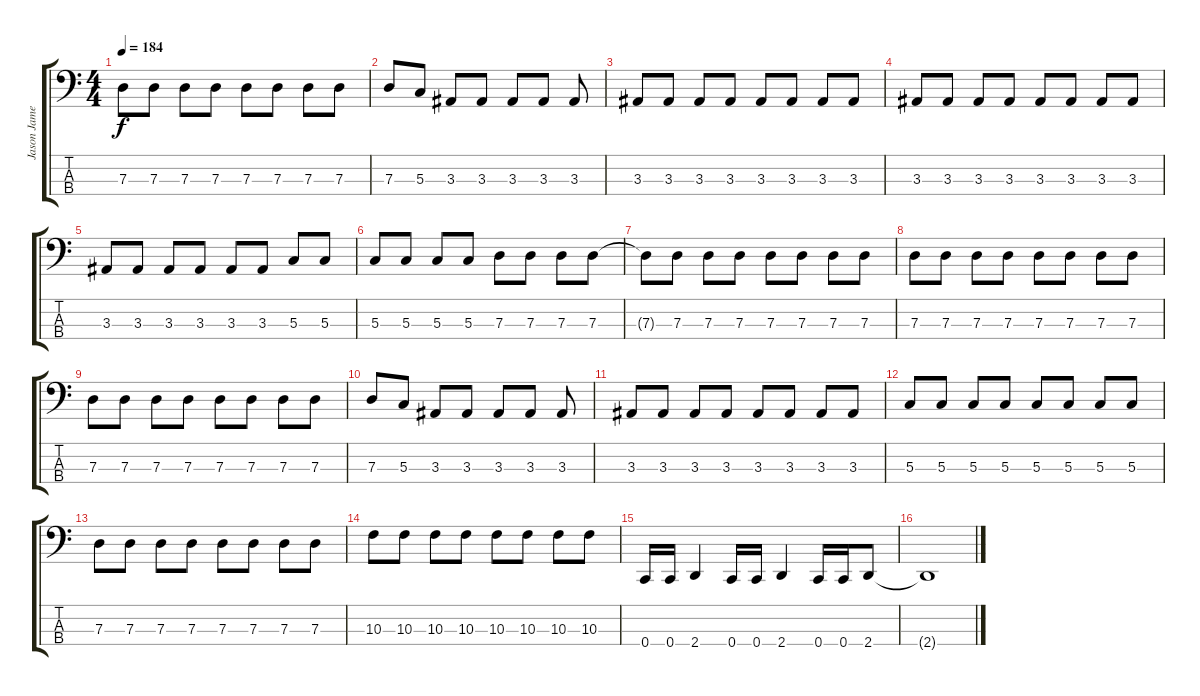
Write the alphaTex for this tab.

\track ("Jason James - Bass" "Jason Jame") {instrument electricbasspick}
\staff {score tabs}
\tuning (F2 C2 G1 C1) {hide}
\ts (4 4)
\tempo 184
\clef f4
\ks c
7.3.8{dy f} 7.3.8 7.3.8 7.3.8 7.3.8 7.3.8 7.3.8 7.3.8 |
7.3.8 5.3.8 3.3.8 3.3.8 3.3.8 3.3.8 3.3.8 |
3.3.8 3.3.8 3.3.8 3.3.8 3.3.8 3.3.8 3.3.8 3.3.8 |
3.3.8 3.3.8 3.3.8 3.3.8 3.3.8 3.3.8 3.3.8 3.3.8 |
3.3.8 3.3.8 3.3.8 3.3.8 3.3.8 3.3.8 5.3.8 5.3.8 |
5.3.8 5.3.8 5.3.8 5.3.8 7.3.8 7.3.8 7.3.8 7.3.8 |
7.3{t}.8 7.3.8 7.3.8 7.3.8 7.3.8 7.3.8 7.3.8 7.3.8 |
7.3.8 7.3.8 7.3.8 7.3.8 7.3.8 7.3.8 7.3.8 7.3.8 |
7.3.8 7.3.8 7.3.8 7.3.8 7.3.8 7.3.8 7.3.8 7.3.8 |
7.3.8 5.3.8 3.3.8 3.3.8 3.3.8 3.3.8 3.3.8 |
3.3.8 3.3.8 3.3.8 3.3.8 3.3.8 3.3.8 3.3.8 3.3.8 |
5.3.8 5.3.8 5.3.8 5.3.8 5.3.8 5.3.8 5.3.8 5.3.8 |
7.3.8 7.3.8 7.3.8 7.3.8 7.3.8 7.3.8 7.3.8 7.3.8 |
10.3.8 10.3.8 10.3.8 10.3.8 10.3.8 10.3.8 10.3.8 10.3.8 |
0.4.16 0.4.16 2.4.4 0.4.16 0.4.16 2.4.4 0.4.16 0.4.16 2.4.8 |
2.4{t}.1
